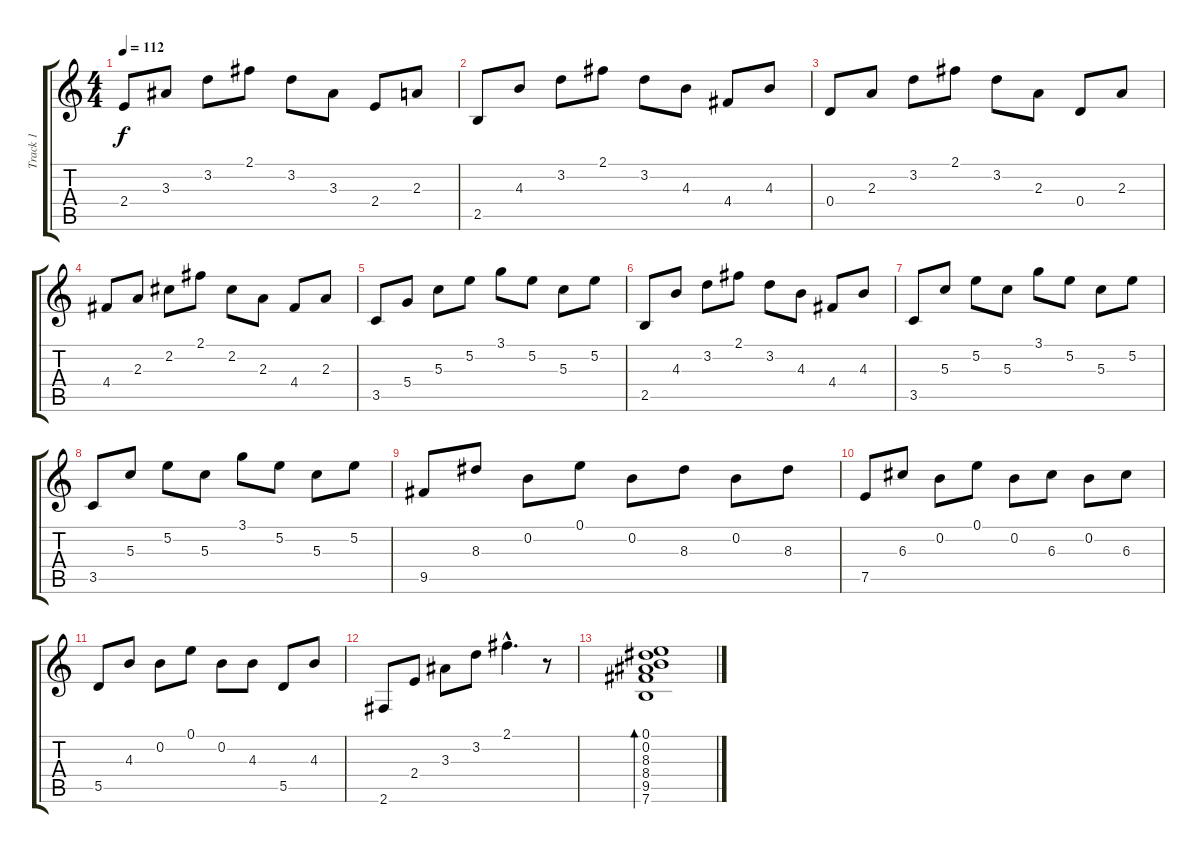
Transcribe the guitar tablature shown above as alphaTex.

\track ("Track 1" "Track 1") {instrument acousticguitarnylon}
\staff {score tabs}
\tuning (E4 B3 G3 D3 A2 E2) {hide}
\ts (4 4)
\tempo 112
\clef g2
\ks c
2.4.8{dy f} 3.3.8 3.2.8 2.1.8 3.2.8 3.3.8 2.4.8 2.3.8 |
2.5.8 4.3.8 3.2.8 2.1.8 3.2.8 4.3.8 4.4.8 4.3.8 |
0.4.8 2.3.8 3.2.8 2.1.8 3.2.8 2.3.8 0.4.8 2.3.8 |
4.4.8 2.3.8 2.2.8 2.1.8 2.2.8 2.3.8 4.4.8 2.3.8 |
3.5.8 5.4.8 5.3.8 5.2.8 3.1.8 5.2.8 5.3.8 5.2.8 |
2.5.8 4.3.8 3.2.8 2.1.8 3.2.8 4.3.8 4.4.8 4.3.8 |
3.5.8 5.3.8 5.2.8 5.3.8 3.1.8 5.2.8 5.3.8 5.2.8 |
3.5.8 5.3.8 5.2.8 5.3.8 3.1.8 5.2.8 5.3.8 5.2.8 |
9.5.8 8.3.8 0.2.8 0.1.8 0.2.8 8.3.8 0.2.8 8.3.8 |
7.5.8 6.3.8 0.2.8 0.1.8 0.2.8 6.3.8 0.2.8 6.3.8 |
5.5.8 4.3.8 0.2.8 0.1.8 0.2.8 4.3.8 5.5.8 4.3.8 |
2.6.8 2.4.8 3.3.8 3.2.8 2.1{hac}.4{d} r.8 |
(0.1 0.2 8.3 8.4 9.5 7.6).1{bd 480}
